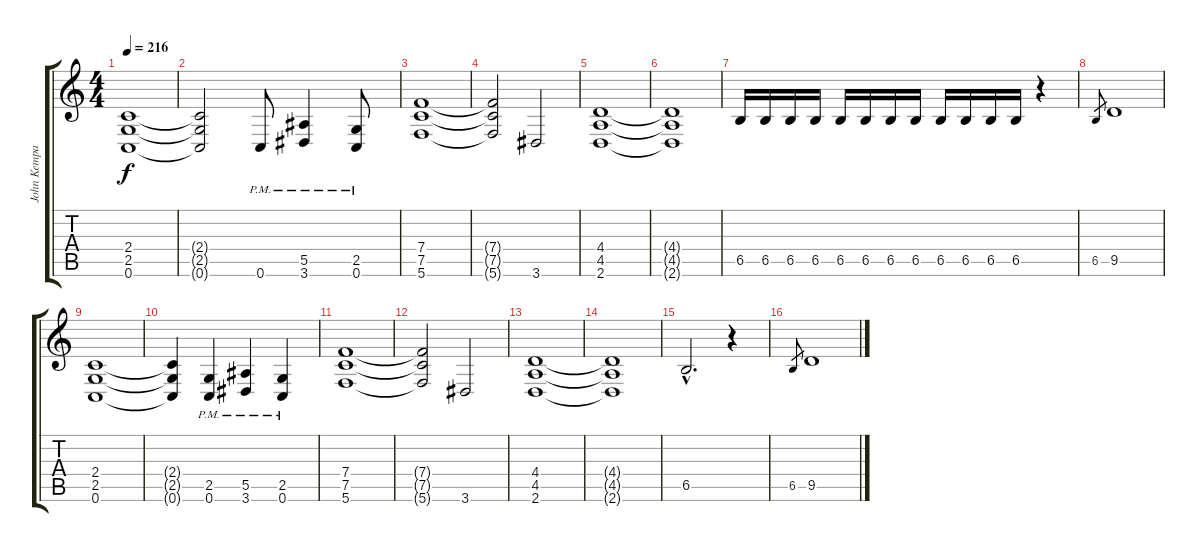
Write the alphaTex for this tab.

\track ("John Kempainen (Rhythm Guitar)" "John Kempa") {instrument distortionguitar}
\staff {score tabs}
\tuning (C4 G3 Eb3 Bb2 F2 C2) {hide}
\ts (4 4)
\tempo 216
\clef g2
\ks c
(2.4 2.5 0.6).1{dy f} |
(2.4{t} 2.5{t} 0.6{t}).2 0.6{pm}.8 (5.5{pm} 3.6{pm}).4 (2.5{pm} 0.6{pm}).8 |
(7.4 7.5 5.6).1 |
(7.4{t} 7.5{t} 5.6{t}).2 3.6.2 |
(4.4 4.5 2.6).1 |
(4.4{t} 4.5{t} 2.6{t}).1 |
6.5.16 6.5.16 6.5.16 6.5.16 6.5.16 6.5.16 6.5.16 6.5.16 6.5.16 6.5.16 6.5.16 6.5.16 r.4 |
6.5.8{gr} 9.5.1 |
(2.4 2.5 0.6).1 |
(2.4{t} 2.5{t} 0.6{t}).4 (2.5{pm} 0.6{pm}).4 (5.5{pm} 3.6{pm}).4 (2.5{pm} 0.6{pm}).4 |
(7.4 7.5 5.6).1 |
(7.4{t} 7.5{t} 5.6{t}).2 3.6.2 |
(4.4 4.5 2.6).1 |
(4.4{t} 4.5{t} 2.6{t}).1 |
6.5{hac}.2{d} r.4 |
6.5.8{gr} 9.5.1
